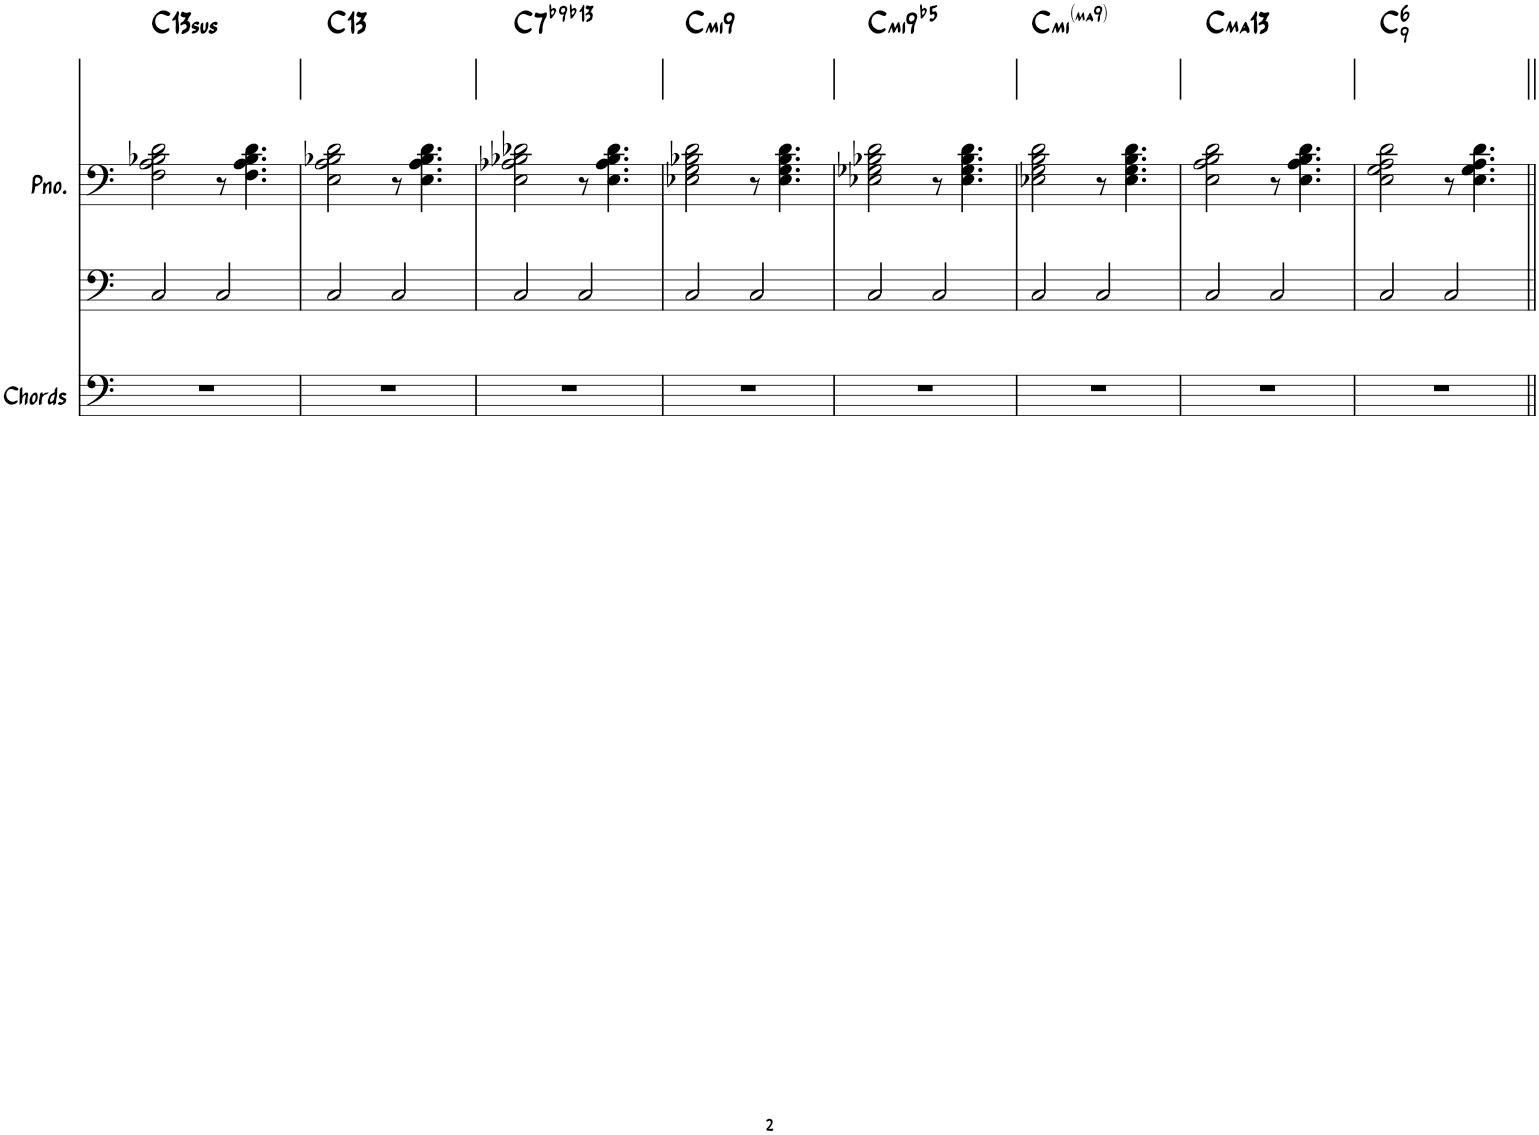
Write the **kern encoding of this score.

**kern	**kern	**kern	**kern	**harte
*part2	*part1	*part1	*part1	*part1
*staff4	*staff3	*staff2	*staff1	*
*I"Chords	*I"Piano	*	*	*
*I'Chords	*I'Pno.	*	*	*
!!LO:PB:g=z
*clefF4	*clefF4	*clefF4	*clefG2	*
*k[]	*k[]	*k[]	*k[]	*
*M4/4	*M4/4	*M4/4	*M4/4	*
=13	=13	=13	=13	=13
!	!	!	!	!LO:H:kt=13sus
1r	2C/	2F\ 2A\ 2B-X\ 2d\	1ryy	C:sus4(7,9,11,13)
.	2C/	8r	.	.
.	.	4.F\ 4.A\ 4.B-\ 4.d\	.	.
=14	=14	=14	=14	=14
!	!	!	!	!LO:H:kt=13
1r	2C/	2E\ 2A\ 2B-X\ 2d\	1ryy	C:9(11,13)
.	2C/	8r	.	.
.	.	4.E\ 4.A\ 4.B-\ 4.d\	.	.
=15	=15	=15	=15	=15
!	!	!	!	!LO:H:kt=7
1r	2C/	2E\ 2A-X\ 2B-X\ 2d-X\	1ryy	C:7(b9,b13)
.	2C/	8r	.	.
.	.	4.E\ 4.A-\ 4.B-\ 4.d-\	.	.
=16	=16	=16	=16	=16
!	!	!	!	!LO:H:kt=mi9
1r	2C/	2E-X\ 2G\ 2B-X\ 2d\	1ryy	C:min9
.	2C/	8r	.	.
.	.	4.E-\ 4.G\ 4.B-\ 4.d\	.	.
=17	=17	=17	=17	=17
!	!	!	!	!LO:H:kt=mi9
1r	2C/	2E-X\ 2G-X\ 2B-X\ 2d\	1ryy	C:(b3,b5,b7,9)
.	2C/	8r	.	.
.	.	4.E-\ 4.G-\ 4.B-\ 4.d\	.	.
=18	=18	=18	=18	=18
!	!	!	!	!LO:H:kt=mima7
1r	2C/	2E-X\ 2G\ 2B\ 2d\	1ryy	C:minmaj7(9)
.	2C/	8r	.	.
.	.	4.E-\ 4.G\ 4.B\ 4.d\	.	.
=19	=19	=19	=19	=19
!	!	!	!	!LO:H:kt=ma13
1r	2C/	2E\ 2A\ 2B\ 2d\	1ryy	C:maj9(11,13)
.	2C/	8r	.	.
.	.	4.E\ 4.A\ 4.B\ 4.d\	.	.
=20	=20	=20	=20	=20
!	!	!	!	!LO:H:kt=6
1r	2C/	2E\ 2G\ 2A\ 2d\	1ryy	C:maj6(9)
.	2C/	8r	.	.
.	.	4.E\ 4.G\ 4.A\ 4.d\	.	.
=||	=||	=||	=||	=||
*-	*-	*-	*-	*-
